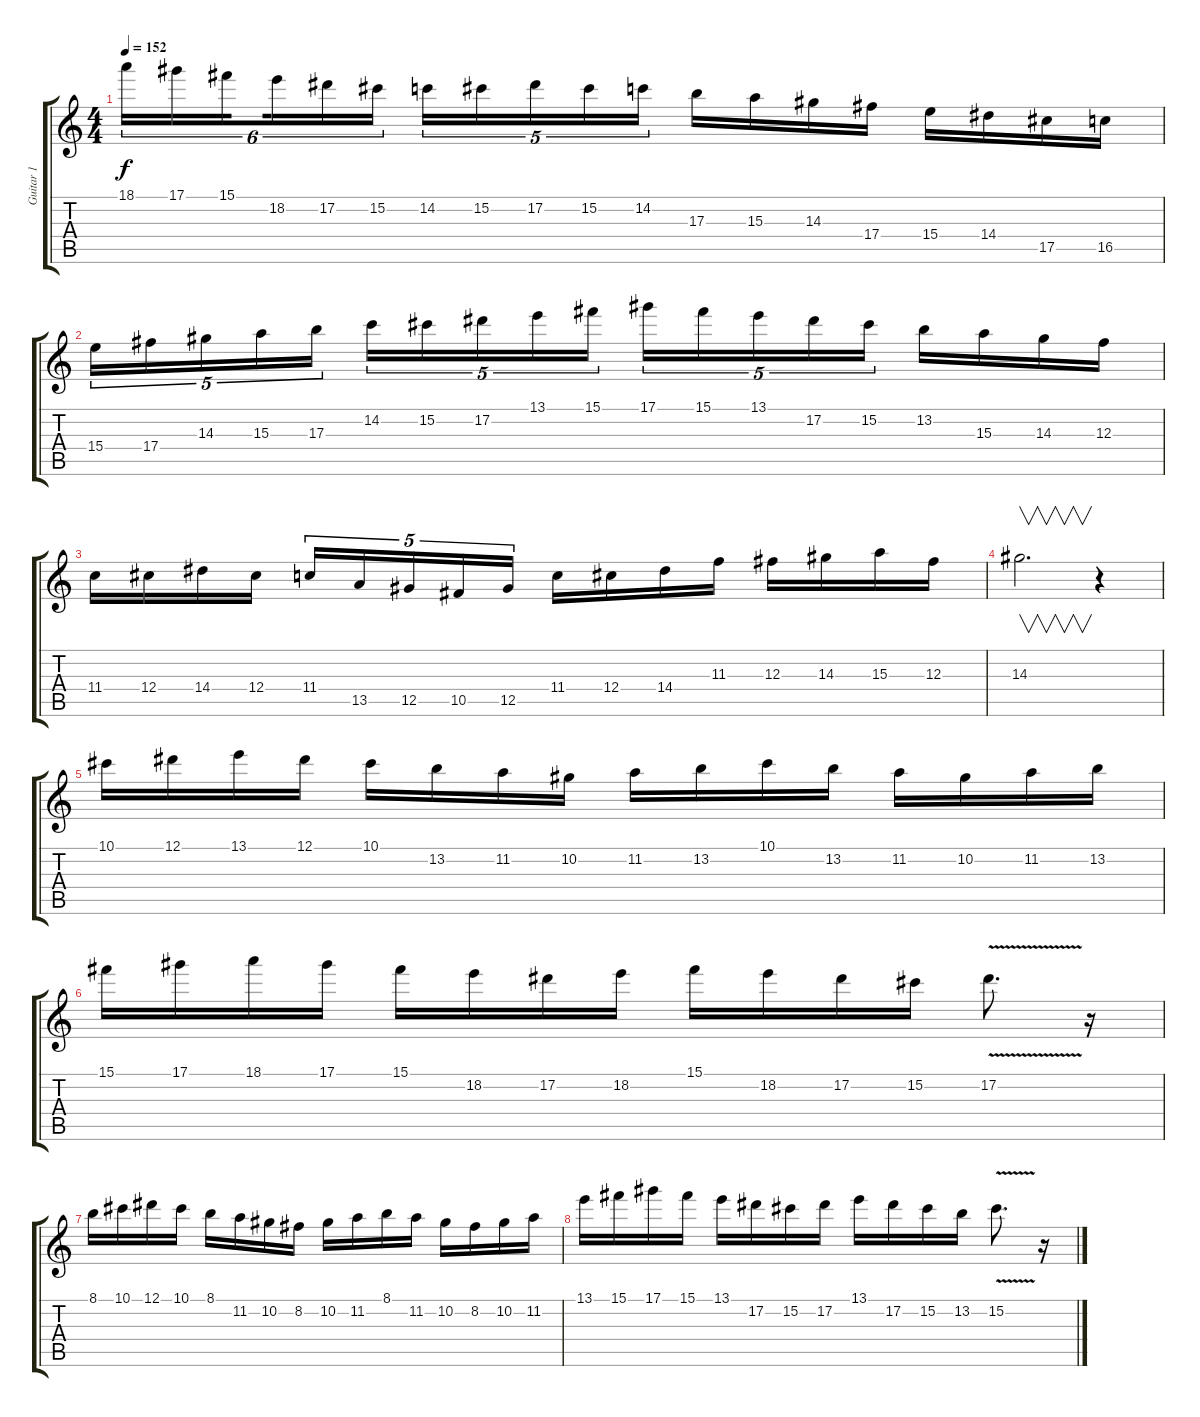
\track ("Guitar 1" "Guitar 1") {instrument overdrivenguitar}
\staff {score tabs}
\tuning (Eb4 Bb3 Gb3 Db3 Ab2 Eb2) {hide}
\ts (4 4)
\tempo 152
\clef g2
\ks c
18.1.16{tu (6 4) dy f} 17.1.16{tu (6 4)} 15.1.16{tu (6 4) beam splitsecondary} 18.2.16{tu (6 4)} 17.2.16{tu (6 4)} 15.2.16{tu (6 4)} 14.2.16{tu (5 4)} 15.2.16{tu (5 4)} 17.2.16{tu (5 4)} 15.2.16{tu (5 4)} 14.2.16{tu (5 4)} 17.3.16 15.3.16 14.3.16 17.4.16 15.4.16 14.4.16 17.5.16 16.5.16 |
15.4.16{tu (5 4)} 17.4.16{tu (5 4)} 14.3.16{tu (5 4)} 15.3.16{tu (5 4)} 17.3.16{tu (5 4)} 14.2.16{tu (5 4)} 15.2.16{tu (5 4)} 17.2.16{tu (5 4)} 13.1.16{tu (5 4)} 15.1.16{tu (5 4)} 17.1.16{tu (5 4)} 15.1.16{tu (5 4)} 13.1.16{tu (5 4)} 17.2.16{tu (5 4)} 15.2.16{tu (5 4)} 13.2.16 15.3.16 14.3.16 12.3.16 |
11.4.16 12.4.16 14.4.16 12.4.16 11.4.16{tu (5 4)} 13.5.16{tu (5 4)} 12.5.16{tu (5 4)} 10.5.16{tu (5 4)} 12.5.16{tu (5 4)} 11.4.16 12.4.16 14.4.16 11.3.16 12.3.16 14.3.16 15.3.16 12.3.16 |
14.3.2{v d} r.4 |
10.1.16 12.1.16 13.1.16 12.1.16 10.1.16 13.2.16 11.2.16 10.2.16 11.2.16 13.2.16 10.1.16 13.2.16 11.2.16 10.2.16 11.2.16 13.2.16 |
15.1.16 17.1.16 18.1.16 17.1.16 15.1.16 18.2.16 17.2.16 18.2.16 15.1.16 18.2.16 17.2.16 15.2.16 17.2{v}.8{d} r.16 |
8.1.16 10.1.16 12.1.16 10.1.16 8.1.16 11.2.16 10.2.16 8.2.16 10.2.16 11.2.16 8.1.16 11.2.16 10.2.16 8.2.16 10.2.16 11.2.16 |
13.1.16 15.1.16 17.1.16 15.1.16 13.1.16 17.2.16 15.2.16 17.2.16 13.1.16 17.2.16 15.2.16 13.2.16 15.2{v}.8{d} r.16
